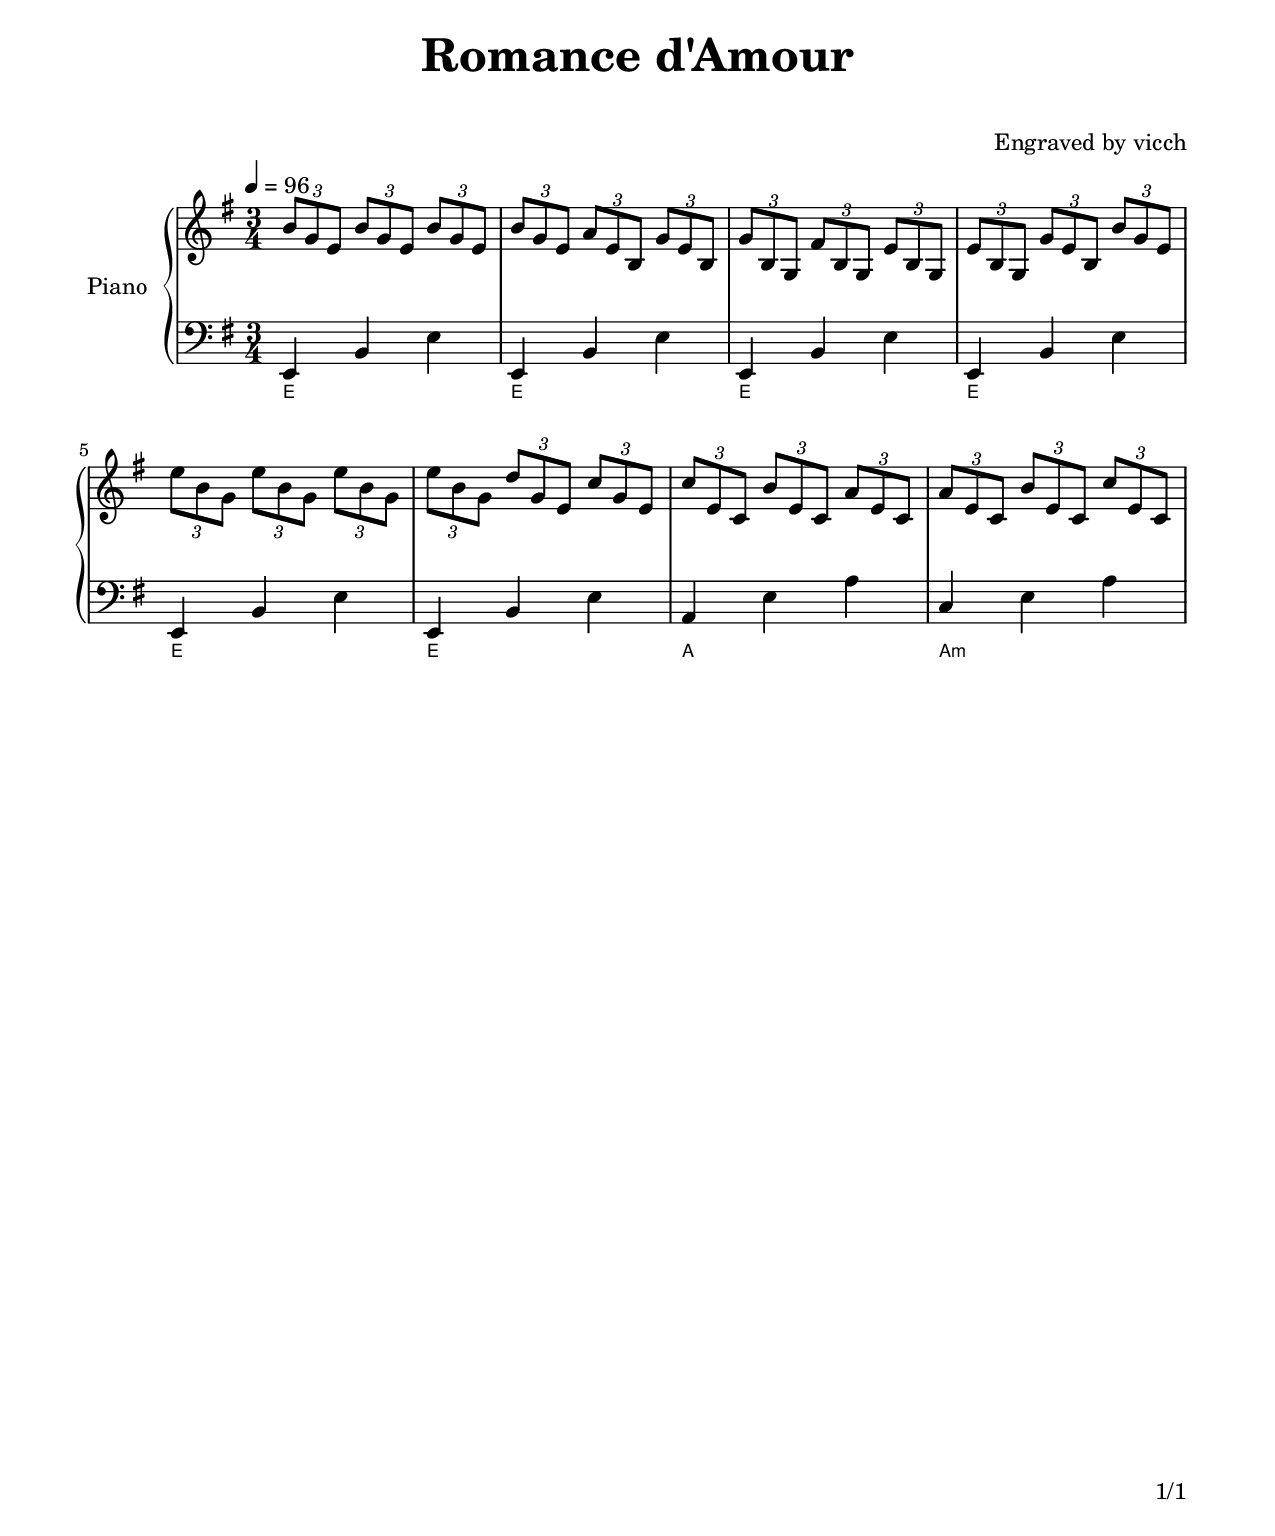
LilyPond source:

\version "2.24.3"

#(define title      "Romance d'Amour")
#(define title-font "")
#(define sequence   "MuseScore 22591-5371941")
#(define total-page 1)

\include "../base.ly"

\markup \vspace #1.5

"EBG4" = { \tuplet 3/2 { e'8  b8  g8  } }
"EBG5" = { \tuplet 3/2 { e''8 b'8 g'8 } }
"FBG"  = { \tuplet 3/2 { fs'8 b8  g8  } }
"GBG"  = { \tuplet 3/2 { g'8  b8  g8  } }

"GEB" = { \tuplet 3/2 { g'8 e'8 b8 } }
"AEB" = { \tuplet 3/2 { a'8 e'8 b8 } }

"CGE" = { \tuplet 3/2 { c''8 g'8 e'8 } }
"DGE" = { \tuplet 3/2 { d''8 g'8 e'8 } }
"BGE" = { \tuplet 3/2 { b'8  g'8 e'8 } }

"CEC" = { \tuplet 3/2 { c''8 e'8 c'8 } }
"AEC" = { \tuplet 3/2 { a'8  e'8 c'8 } }
"BEC" = { \tuplet 3/2 { b'8  e'8 c'8 } }

"E158" = { e,4 b,4 e4 }
"A158" = { a,4 e4  a4 }

"Ab351" = { c4 e4 a4 }

\score {
  \new PianoStaff \with {
    instrumentName = "Piano"
  } <<
    \new Staff {
      \tempo 4 = 96
      \clef treble
      \key g \major
      \time 3/4
      
      \"BGE"  \"BGE"  \"BGE"  | \"BGE"  \"AEB" \"GEB" | \"GBG" \"FBG" \"EBG4" | \"EBG4" \"GEB" \"BGE" | \break
      \"EBG5" \"EBG5" \"EBG5" | \"EBG5" \"DGE" \"CGE" | \"CEC" \"BEC" \"AEC"  | \"AEC"  \"BEC" \"CEC" | \break
    }
    \new Staff {
      \clef bass
      \key g \major
      \time 3/4
      
      \"E158" | \"E158" | \"E158" | \"E158"  |
      \"E158" | \"E158" | \"A158" | \"Ab351" |
    }
    \chords {
      e2. | e2. | e2. | e2.   |
      e2. | e2. | a2. | a2.:m |
    }
  >>
  \layout {}
  \midi {}
}
